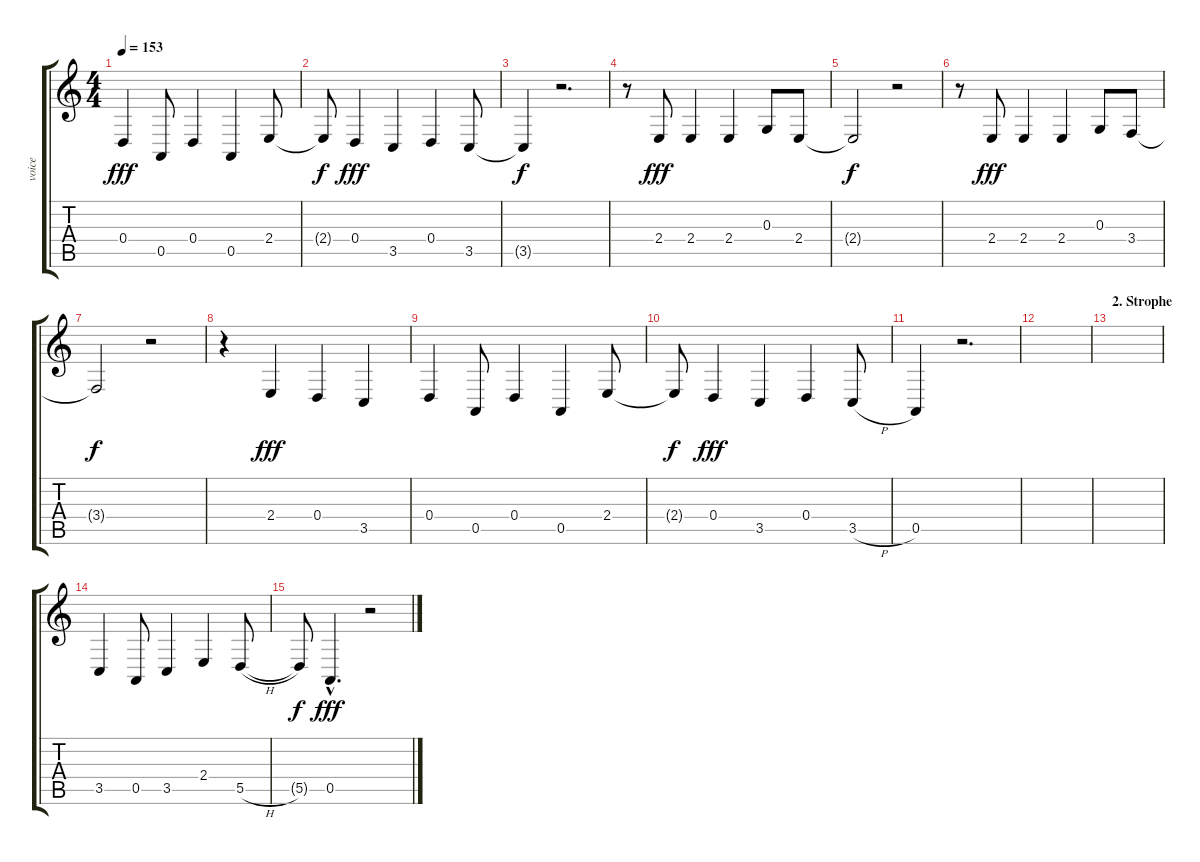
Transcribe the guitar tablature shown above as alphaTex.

\track ("voice" "voice") {instrument violin}
\staff {score tabs}
\tuning (E4 B3 G3 D3 A2 E2) {hide}
\ts (4 4)
\tempo 153
\clef g2
\ks c
0.4.4{dy fff} 0.5.8 0.4.4 0.5.4 2.4.8 |
2.4{t}.8{dy f} 0.4.4{dy fff} 3.5.4 0.4.4 3.5.8 |
3.5{t}.4{dy f} r.2{d} |
r.8 2.4.8{dy fff} 2.4.4 2.4.4 0.3.8 2.4.8 |
2.4{t}.2{dy f} r.2 |
r.8 2.4.8{dy fff} 2.4.4 2.4.4 0.3.8 3.4.8 |
3.4{t}.2{dy f} r.2 |
r.4 2.4.4{dy fff} 0.4.4 3.5.4 |
0.4.4 0.5.8 0.4.4 0.5.4 2.4.8 |
2.4{t}.8{dy f} 0.4.4{dy fff} 3.5.4 0.4.4 3.5{h}.8 |
0.5.4 r.2{d} |
|
\section ("" "2. Strophe")
|
3.5.4 0.5.8 3.5.4 2.4.4 5.5{h}.8 |
5.5{t}.8{dy f} 0.5{hac}.4{d dy fff} r.2
